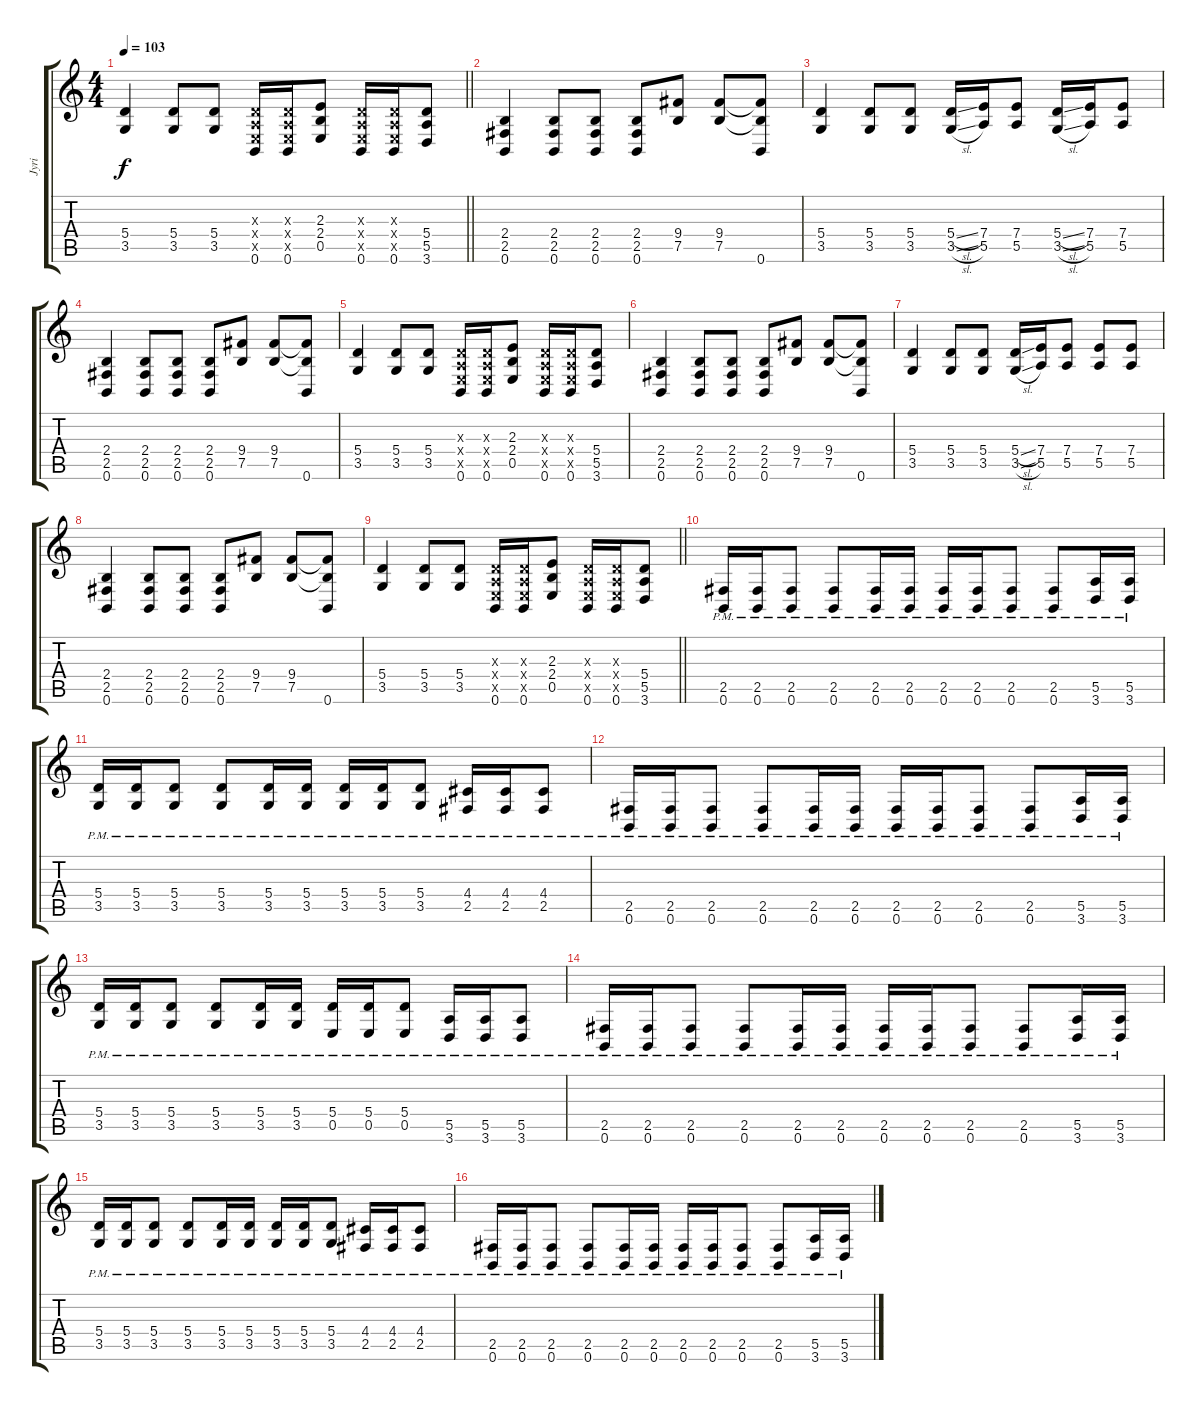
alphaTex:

\track ("Jyri" "Jyri") {instrument distortionguitar}
\staff {score tabs}
\tuning (B3 Gb3 D3 A2 E2 B1) {hide}
\ts (4 4)
\tempo 103
\clef g2
\barLineRight lightlight
\ks c
(5.4 3.5).4{dy f} (5.4 3.5).8 (5.4 3.5).8 (0.3{x} 0.4{x} 0.5{x} 0.6).16 (0.3{x} 0.4{x} 0.5{x} 0.6).16 (2.3 2.4 0.5).8 (0.3{x} 0.4{x} 0.5{x} 0.6).16 (0.3{x} 0.4{x} 0.5{x} 0.6).16 (5.4 5.5 3.6).8 |
(2.4 2.5 0.6).4{volume 16 instrument distortionguitar} (2.4 2.5 0.6).8 (2.4 2.5 0.6).8 (2.4 2.5 0.6).8 (9.4 7.5).8 (9.4 7.5).8 (9.4{t} 7.5{t} 0.6).8 |
(5.4 3.5).4 (5.4 3.5).8 (5.4 3.5).8 (5.4{sl} 3.5{sl}).16 (7.4 5.5).16 (7.4 5.5).8 (5.4{sl} 3.5{sl}).16 (7.4 5.5).16 (7.4 5.5).8 |
(2.4 2.5 0.6).4{volume 16 instrument distortionguitar} (2.4 2.5 0.6).8 (2.4 2.5 0.6).8 (2.4 2.5 0.6).8 (9.4 7.5).8 (9.4 7.5).8 (9.4{t} 7.5{t} 0.6).8 |
(5.4 3.5).4 (5.4 3.5).8 (5.4 3.5).8 (0.3{x} 0.4{x} 0.5{x} 0.6).16 (0.3{x} 0.4{x} 0.5{x} 0.6).16 (2.3 2.4 0.5).8 (0.3{x} 0.4{x} 0.5{x} 0.6).16 (0.3{x} 0.4{x} 0.5{x} 0.6).16 (5.4 5.5 3.6).8 |
(2.4 2.5 0.6).4{volume 16 instrument distortionguitar} (2.4 2.5 0.6).8 (2.4 2.5 0.6).8 (2.4 2.5 0.6).8 (9.4 7.5).8 (9.4 7.5).8 (9.4{t} 7.5{t} 0.6).8 |
(5.4 3.5).4 (5.4 3.5).8 (5.4 3.5).8 (5.4{sl} 3.5{sl}).16 (7.4 5.5).16 (7.4 5.5).8 (7.4 5.5).8 (7.4 5.5).8 |
(2.4 2.5 0.6).4{volume 16 instrument distortionguitar} (2.4 2.5 0.6).8 (2.4 2.5 0.6).8 (2.4 2.5 0.6).8 (9.4 7.5).8 (9.4 7.5).8 (9.4{t} 7.5{t} 0.6).8 |
\barLineRight lightlight
(5.4 3.5).4 (5.4 3.5).8 (5.4 3.5).8 (0.3{x} 0.4{x} 0.5{x} 0.6).16 (0.3{x} 0.4{x} 0.5{x} 0.6).16 (2.3 2.4 0.5).8 (0.3{x} 0.4{x} 0.5{x} 0.6).16 (0.3{x} 0.4{x} 0.5{x} 0.6).16 (5.4 5.5 3.6).8 |
(2.5{pm} 0.6{pm}).16 (2.5{pm} 0.6{pm}).16 (2.5{pm} 0.6{pm}).8 (2.5{pm} 0.6{pm}).8 (2.5{pm} 0.6{pm}).16 (2.5{pm} 0.6{pm}).16 (2.5{pm} 0.6{pm}).16 (2.5{pm} 0.6{pm}).16 (2.5{pm} 0.6{pm}).8 (2.5{pm} 0.6{pm}).8 (5.5{pm} 3.6{pm}).16 (5.5{pm} 3.6{pm}).16 |
(5.4{pm} 3.5{pm}).16 (5.4{pm} 3.5{pm}).16 (5.4{pm} 3.5{pm}).8 (5.4{pm} 3.5{pm}).8 (5.4{pm} 3.5{pm}).16 (5.4{pm} 3.5{pm}).16 (5.4{pm} 3.5{pm}).16 (5.4{pm} 3.5{pm}).16 (5.4{pm} 3.5{pm}).8 (4.4{pm} 2.5{pm}).16 (4.4{pm} 2.5{pm}).16 (4.4{pm} 2.5{pm}).8 |
(2.5{pm} 0.6{pm}).16 (2.5{pm} 0.6{pm}).16 (2.5{pm} 0.6{pm}).8 (2.5{pm} 0.6{pm}).8 (2.5{pm} 0.6{pm}).16 (2.5{pm} 0.6{pm}).16 (2.5{pm} 0.6{pm}).16 (2.5{pm} 0.6{pm}).16 (2.5{pm} 0.6{pm}).8 (2.5{pm} 0.6{pm}).8 (5.5{pm} 3.6{pm}).16 (5.5{pm} 3.6{pm}).16 |
(5.4{pm} 3.5{pm}).16 (5.4{pm} 3.5{pm}).16 (5.4{pm} 3.5{pm}).8 (5.4{pm} 3.5{pm}).8 (5.4{pm} 3.5{pm}).16 (5.4{pm} 3.5{pm}).16 (5.4{pm} 0.5{pm}).16 (5.4{pm} 0.5{pm}).16 (5.4{pm} 0.5{pm}).8 (5.5{pm} 3.6{pm}).16 (5.5{pm} 3.6{pm}).16 (5.5{pm} 3.6{pm}).8 |
(2.5{pm} 0.6{pm}).16 (2.5{pm} 0.6{pm}).16 (2.5{pm} 0.6{pm}).8 (2.5{pm} 0.6{pm}).8 (2.5{pm} 0.6{pm}).16 (2.5{pm} 0.6{pm}).16 (2.5{pm} 0.6{pm}).16 (2.5{pm} 0.6{pm}).16 (2.5{pm} 0.6{pm}).8 (2.5{pm} 0.6{pm}).8 (5.5{pm} 3.6{pm}).16 (5.5{pm} 3.6{pm}).16 |
(5.4{pm} 3.5{pm}).16 (5.4{pm} 3.5{pm}).16 (5.4{pm} 3.5{pm}).8 (5.4{pm} 3.5{pm}).8 (5.4{pm} 3.5{pm}).16 (5.4{pm} 3.5{pm}).16 (5.4{pm} 3.5{pm}).16 (5.4{pm} 3.5{pm}).16 (5.4{pm} 3.5{pm}).8 (4.4{pm} 2.5{pm}).16 (4.4{pm} 2.5{pm}).16 (4.4{pm} 2.5{pm}).8 |
(2.5{pm} 0.6{pm}).16 (2.5{pm} 0.6{pm}).16 (2.5{pm} 0.6{pm}).8 (2.5{pm} 0.6{pm}).8 (2.5{pm} 0.6{pm}).16 (2.5{pm} 0.6{pm}).16 (2.5{pm} 0.6{pm}).16 (2.5{pm} 0.6{pm}).16 (2.5{pm} 0.6{pm}).8 (2.5{pm} 0.6{pm}).8 (5.5{pm} 3.6{pm}).16 (5.5{pm} 3.6{pm}).16
